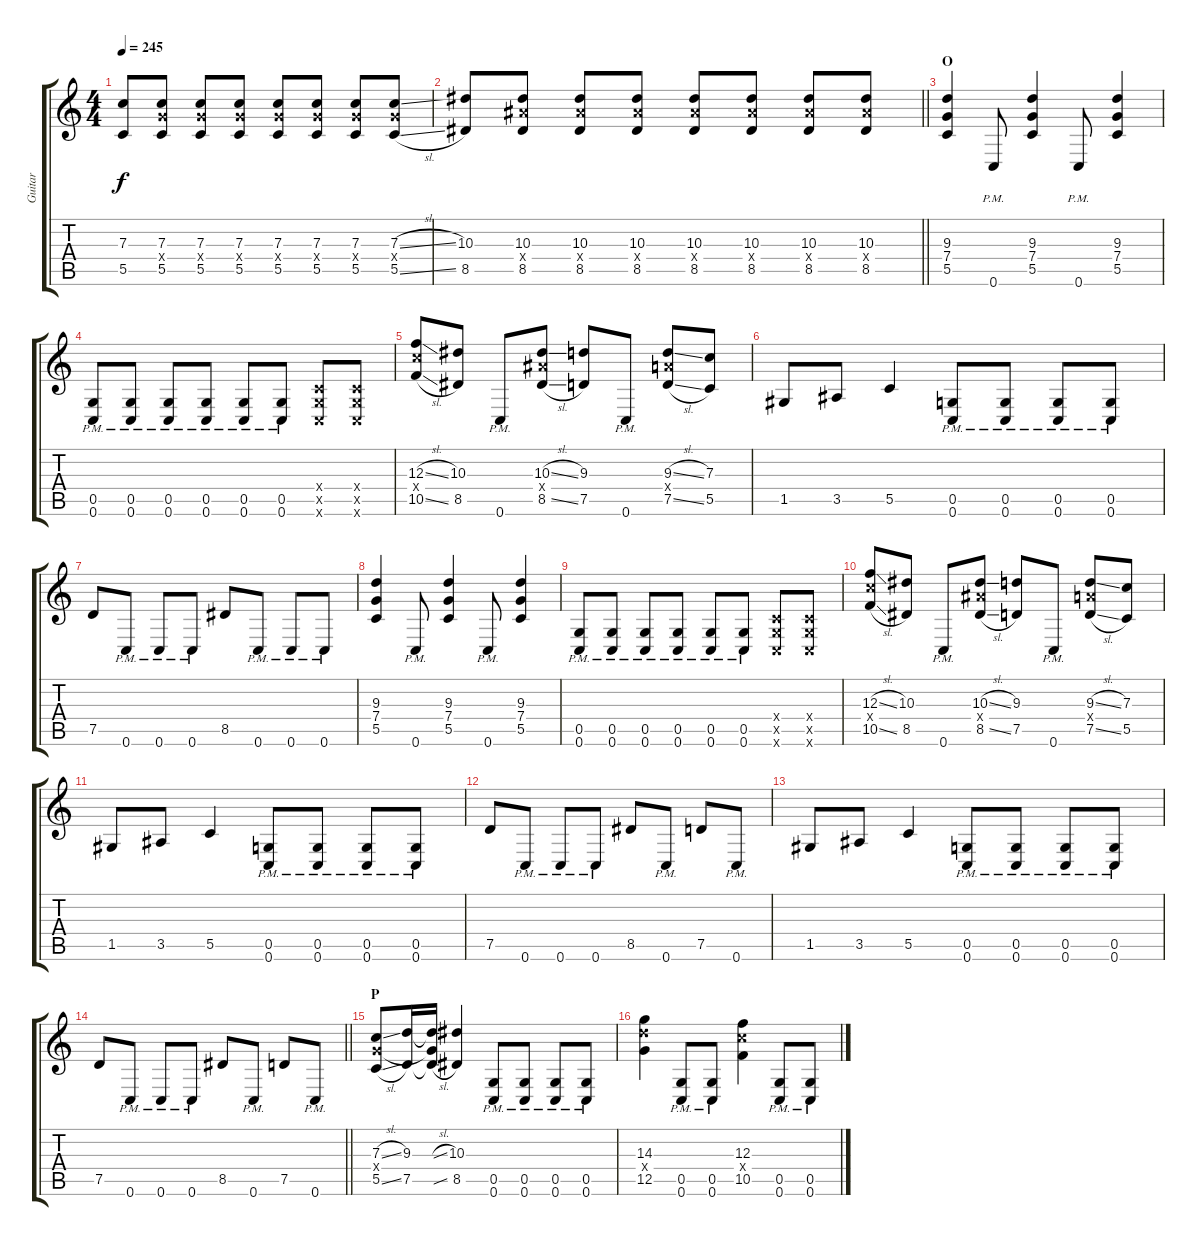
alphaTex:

\track ("Guitar" "Guitar") {instrument distortionguitar}
\staff {score tabs}
\tuning (D4 A3 F3 C3 G2 C2) {hide}
\ts (4 4)
\tempo 245
\clef g2
\ks c
(7.3 5.5).8{dy f} (7.3 7.4{x} 5.5).8 (7.3 7.4{x} 5.5).8 (7.3 7.4{x} 5.5).8 (7.3 7.4{x} 5.5).8 (7.3 7.4{x} 5.5).8 (7.3 7.4{x} 5.5).8 (7.3{sl} 7.4{x} 5.5{sl}).8 |
\barLineRight lightlight
(10.3 8.5).8 (10.3 10.4{x} 8.5).8 (10.3 10.4{x} 8.5).8 (10.3 10.4{x} 8.5).8 (10.3 10.4{x} 8.5).8 (10.3 10.4{x} 8.5).8 (10.3 10.4{x} 8.5).8 (10.3 10.4{x} 8.5).8 |
\section ("" "O")
(9.3 7.4 5.5).4 0.6{pm}.8 (9.3 7.4 5.5).4 0.6{pm}.8 (9.3 7.4 5.5).4 |
(0.5{pm} 0.6{pm}).8 (0.5{pm} 0.6{pm}).8 (0.5{pm} 0.6{pm}).8 (0.5{pm} 0.6{pm}).8 (0.5{pm} 0.6{pm}).8 (0.5{pm} 0.6{pm}).8 (0.4{x} 0.5{x} 0.6{x}).8 (0.4{x} 0.5{x} 0.6{x}).8 |
(12.3{sl} 12.4{x} 10.5{sl}).8 (10.3 8.5).8 0.6{pm}.8 (10.3{sl} 10.4{x} 8.5{sl}).8 (9.3 7.5).8 0.6{pm}.8 (9.3{sl} 9.4{x} 7.5{sl}).8 (7.3 5.5).8 |
1.5.8 3.5.8 5.5.4 (0.5{pm} 0.6{pm}).8 (0.5{pm} 0.6{pm}).8 (0.5{pm} 0.6{pm}).8 (0.5{pm} 0.6{pm}).8 |
7.5.8 0.6{pm}.8 0.6{pm}.8 0.6{pm}.8 8.5.8 0.6{pm}.8 0.6{pm}.8 0.6{pm}.8 |
(9.3 7.4 5.5).4 0.6{pm}.8 (9.3 7.4 5.5).4 0.6{pm}.8 (9.3 7.4 5.5).4 |
(0.5{pm} 0.6{pm}).8 (0.5{pm} 0.6{pm}).8 (0.5{pm} 0.6{pm}).8 (0.5{pm} 0.6{pm}).8 (0.5{pm} 0.6{pm}).8 (0.5{pm} 0.6{pm}).8 (0.4{x} 0.5{x} 0.6{x}).8 (0.4{x} 0.5{x} 0.6{x}).8 |
(12.3{sl} 12.4{x} 10.5{sl}).8 (10.3 8.5).8 0.6{pm}.8 (10.3{sl} 10.4{x} 8.5{sl}).8 (9.3 7.5).8 0.6{pm}.8 (9.3{sl} 9.4{x} 7.5{sl}).8 (7.3 5.5).8 |
1.5.8 3.5.8 5.5.4 (0.5{pm} 0.6{pm}).8 (0.5{pm} 0.6{pm}).8 (0.5{pm} 0.6{pm}).8 (0.5{pm} 0.6{pm}).8 |
7.5.8 0.6{pm}.8 0.6{pm}.8 0.6{pm}.8 8.5.8 0.6{pm}.8 7.5.8 0.6{pm}.8 |
1.5.8 3.5.8 5.5.4 (0.5{pm} 0.6{pm}).8 (0.5{pm} 0.6{pm}).8 (0.5{pm} 0.6{pm}).8 (0.5{pm} 0.6{pm}).8 |
\barLineRight lightlight
7.5.8 0.6{pm}.8 0.6{pm}.8 0.6{pm}.8 8.5.8 0.6{pm}.8 7.5.8 0.6{pm}.8 |
\section ("" "P")
(7.3{sl} 7.4{x} 5.5{sl}).8 (9.3 7.5).16 (9.3{sl t} 7.4{t} 7.5{sl t}).16 (10.3 8.5).4 (0.5{pm} 0.6{pm}).8 (0.5{pm} 0.6{pm}).8 (0.5{pm} 0.6{pm}).8 (0.5{pm} 0.6{pm}).8 |
(14.3 14.4{x} 12.5).4 (0.5{pm} 0.6{pm}).8 (0.5{pm} 0.6{pm}).8 (12.3 12.4{x} 10.5).4 (0.5{pm} 0.6{pm}).8 (0.5{pm} 0.6{pm}).8
